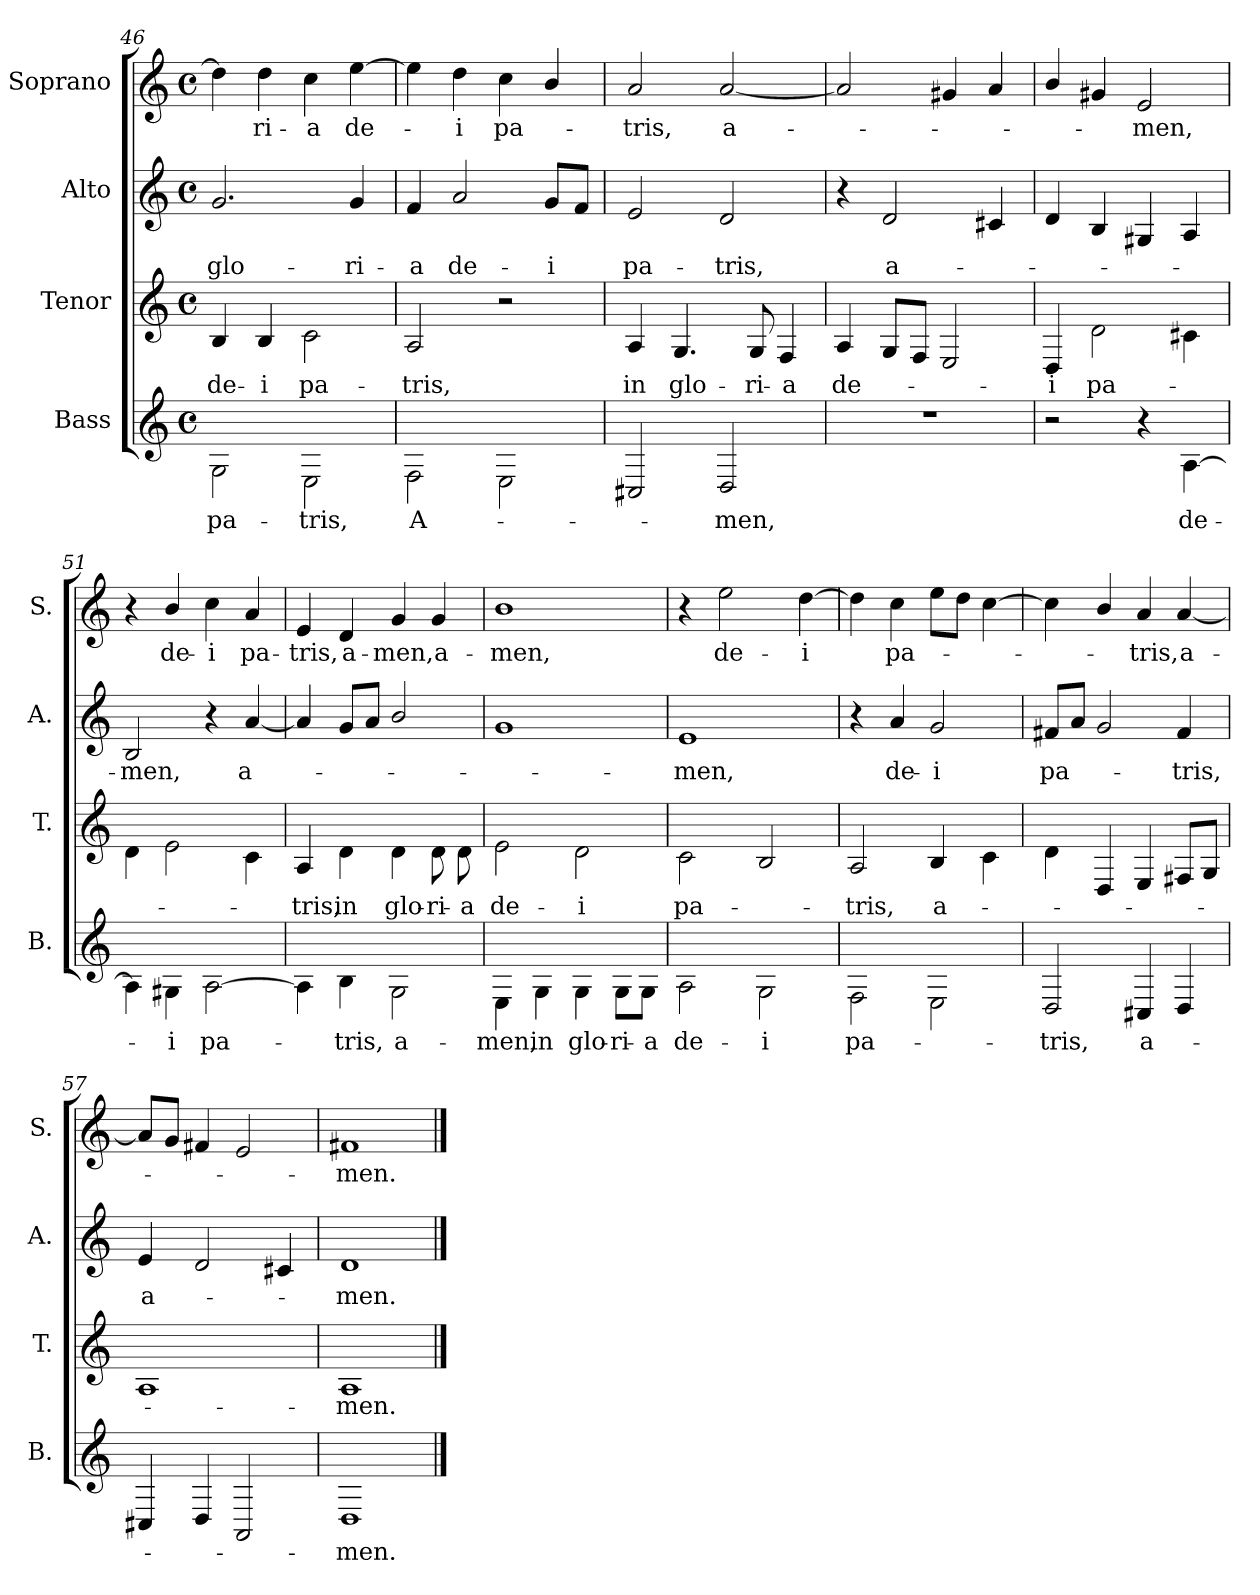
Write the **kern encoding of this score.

**kern	**text	**kern	**text	**kern	**text	**kern	**text
*part4	*part4	*part3	*part3	*part2	*part2	*part1	*part1
*staff4	*staff4	*staff3	*staff3	*staff2	*staff2	*staff1	*staff1
*I"Bass	*	*I"Tenor	*	*I"Alto	*	*I"Soprano	*
*I'B.	*	*I'T.	*	*I'A.	*	*I'S.	*
*clefG2	*	*clefG2	*	*clefG2	*	*clefG2	*
*	*	*ITrd7c12	*	*	*	*	*
*k[]	*	*k[]	*	*k[]	*	*k[]	*
*M4/4	*	*M4/4	*	*M4/4	*	*M4/4	*
*met(c)	*	*met(c)	*	*met(c)	*	*met(c)	*
=46	=46	=46	=46	=46	=46	=46	=46
!	!LO:LY:b	!	!LO:LY:b	!	!LO:LY:b	!	!
2G\	pa-	4BB/	de-	2.g/	glo-	4dd\]	.
!	!	!	!LO:LY:b	!	!	!	!LO:LY:b
.	.	4BB/	-i	.	.	4dd\	-ri-
!	!LO:LY:b	!	!LO:LY:b	!	!	!	!LO:LY:b
2E\	-tris,	2C\	pa-	.	.	4cc\	-a
!	!	!	!	!	!LO:LY:b	!	!LO:LY:b
.	.	.	.	4g/	-ri-	[4ee\	de-
=47	=47	=47	=47	=47	=47	=47	=47
!	!LO:LY:b	!	!LO:LY:b	!	!LO:LY:b	!	!
2F\	A-	2AA/	-tris,	4f/	-a	4ee\]	.
!	!	!	!	!	!LO:LY:b	!	!LO:LY:b
.	.	.	.	2a/	de-	4dd\	-i
!	!	!	!	!	!	!	!LO:LY:b
2E\	.	2r	.	.	.	4cc\	pa-
!	!	!	!	!	!LO:LY:b	!	!
.	.	.	.	8g/L	-i	4b/	.
.	.	.	.	8f/J	.	.	.
=48	=48	=48	=48	=48	=48	=48	=48
!	!	!	!LO:LY:b	!	!LO:LY:b	!	!LO:LY:b
2C#X/	.	4AA/	in	2e/	pa-	2a/	-tris,
!	!	!	!LO:LY:b	!	!	!	!
.	.	4.GG/	glo-	.	.	.	.
!	!LO:LY:b	!	!	!	!LO:LY:b	!	!LO:LY:b
2D/	-men,	.	.	2d/	-tris,	[2a/	a-
!	!	!	!LO:LY:b	!	!	!	!
.	.	8GG/	-ri-	.	.	.	.
!	!	!	!LO:LY:b	!	!	!	!
.	.	4FF/	-a	.	.	.	.
=49	=49	=49	=49	=49	=49	=49	=49
!	!	!	!LO:LY:b	!	!	!	!
1r	.	4AA/	de-	4r	.	2a/]	.
!	!	!	!	!	!LO:LY:b	!	!
.	.	8GG/L	.	2d/	a-	.	.
.	.	8FF/J	.	.	.	.	.
.	.	2EE/	.	.	.	4g#X/	.
.	.	.	.	4c#X/	.	4a/	.
=50	=50	=50	=50	=50	=50	=50	=50
!	!	!	!LO:LY:b	!	!	!	!
2r	.	4DD/	-i	4d/	.	4b/	.
!	!	!	!LO:LY:b	!	!	!	!
.	.	2D\	pa-	4B/	.	4g#X/	.
!	!	!	!	!	!	!	!LO:LY:b
4r	.	.	.	4G#X/	.	2e/	-men,
!	!LO:LY:b	!	!	!	!	!	!
[4A\	de-	4C#X\	.	4A/	.	.	.
=51	=51	=51	=51	=51	=51	=51	=51
!	!	!	!	!	!LO:LY:b	!	!
4A\]	.	4D\	.	2B/	-men,	4r	.
!	!LO:LY:b	!	!	!	!	!	!LO:LY:b
4G#X\	-i	2E\	.	.	.	4b/	de-
!	!LO:LY:b	!	!	!	!	!	!LO:LY:b
[2A\	pa-	.	.	4r	.	4cc\	-i
!	!	!	!	!	!LO:LY:b	!	!LO:LY:b
.	.	4C\	.	[4a/	a-	4a/	pa-
=52	=52	=52	=52	=52	=52	=52	=52
!	!	!	!LO:LY:b	!	!	!	!LO:LY:b
4A\]	.	4AA/	-tris,	4a/]	.	4e/	-tris,
!	!LO:LY:b	!	!LO:LY:b	!	!	!	!LO:LY:b
4B\	-tris,	4D\	in	8g/L	.	4d/	a-
.	.	.	.	8a/J	.	.	.
!	!LO:LY:b	!	!LO:LY:b	!	!	!	!LO:LY:b
2G\	a-	4D\	glo-	2b/	.	4g/	-men,
!	!	!	!LO:LY:b	!	!	!	!LO:LY:b
.	.	8D\	-ri-	.	.	4g/	a-
!	!	!	!LO:LY:b	!	!	!	!
.	.	8D\	-a	.	.	.	.
=53	=53	=53	=53	=53	=53	=53	=53
!	!LO:LY:b	!	!LO:LY:b	!	!	!	!LO:LY:b
4E\	-men,	2E\	de-	1g	.	1b	-men,
!	!LO:LY:b	!	!	!	!	!	!
4G\	in	.	.	.	.	.	.
!	!LO:LY:b	!	!LO:LY:b	!	!	!	!
4G\	glo-	2D\	-i	.	.	.	.
!	!LO:LY:b	!	!	!	!	!	!
8G\L	-ri-	.	.	.	.	.	.
!	!LO:LY:b	!	!	!	!	!	!
8G\J	-a	.	.	.	.	.	.
=54	=54	=54	=54	=54	=54	=54	=54
!	!LO:LY:b	!	!LO:LY:b	!	!LO:LY:b	!	!
2A\	de-	2C\	pa-	1e	-men,	4r	.
!	!	!	!	!	!	!	!LO:LY:b
.	.	.	.	.	.	2ee\	de-
!	!LO:LY:b	!	!	!	!	!	!
2G\	-i	2BB/	.	.	.	.	.
!	!	!	!	!	!	!	!LO:LY:b
.	.	.	.	.	.	[4dd\	-i
=55	=55	=55	=55	=55	=55	=55	=55
!	!LO:LY:b	!	!LO:LY:b	!	!	!	!
2F\	pa-	2AA/	-tris,	4r	.	4dd\]	.
!	!	!	!	!	!LO:LY:b	!	!LO:LY:b
.	.	.	.	4a/	de-	4cc\	pa-
!	!	!	!LO:LY:b	!	!LO:LY:b	!	!
2E\	.	4BB/	a-	2g/	-i	8ee\L	.
.	.	.	.	.	.	8dd\J	.
.	.	4C\	.	.	.	[4cc\	.
=56	=56	=56	=56	=56	=56	=56	=56
!	!LO:LY:b	!	!	!	!LO:LY:b	!	!
2D/	-tris,	4D\	.	8f#X/L	pa-	4cc\]	.
.	.	.	.	8a/J	.	.	.
.	.	4DD/	.	2g/	.	4b/	.
!	!LO:LY:b	!	!	!	!	!	!LO:LY:b
4C#X/	a-	4EE/	.	.	.	4a/	-tris,
!	!	!	!	!	!LO:LY:b	!	!LO:LY:b
4D/	.	8FF#X/L	.	4f#/	-tris,	[4a/	a-
.	.	8GG/J	.	.	.	.	.
=57	=57	=57	=57	=57	=57	=57	=57
!	!	!	!	!	!LO:LY:b	!	!
4C#X/	.	1AA	.	4e/	a-	8a/L]	.
.	.	.	.	.	.	8g/J	.
4D/	.	.	.	2d/	.	4f#X/	.
2AA/	.	.	.	.	.	2e/	.
.	.	.	.	4c#X/	.	.	.
=58	=58	=58	=58	=58	=58	=58	=58
!	!LO:LY:b	!	!LO:LY:b	!	!LO:LY:b	!	!LO:LY:b
1D	-men.	1AA	-men.	1d	-men.	1f#X	-men.
==	==	==	==	==	==	==	==
*-	*-	*-	*-	*-	*-	*-	*-
